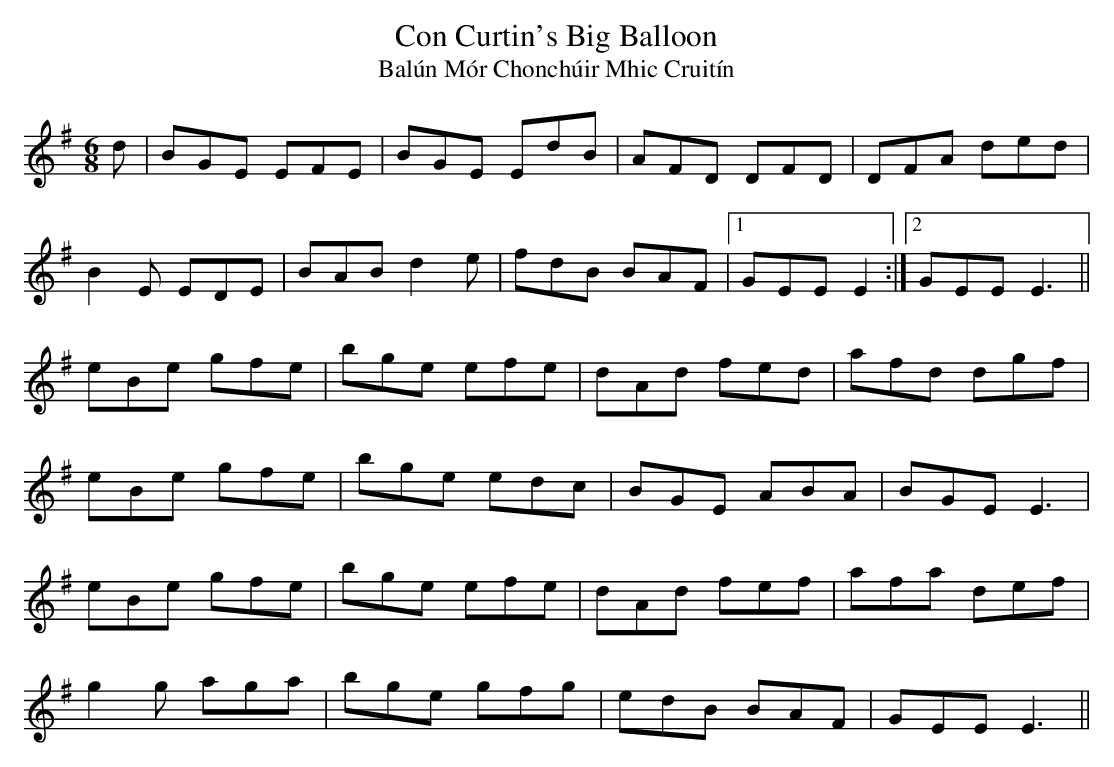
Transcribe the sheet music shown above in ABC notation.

X:1
T: Con Curtin's Big Balloon
T: Bal\'un M\'or Chonch\'uir Mhic Cruit\'in
L: 1/8
M: 6/8
K: G
d|BGE EFE|BGE EdB|AFD DFD|DFA ded|
B2E EDE|BAB d2e|fdB BAF|1 GEE E2 :|2 GEE E3 ||
eBe gfe|bge efe|dAd fed|afd dgf|
eBe gfe|bge edc|BGE ABA|BGE E3|
eBe gfe|bge efe|dAd fef|afa def|
g2g aga|bge gfg|edB BAF|GEE E3 ||
